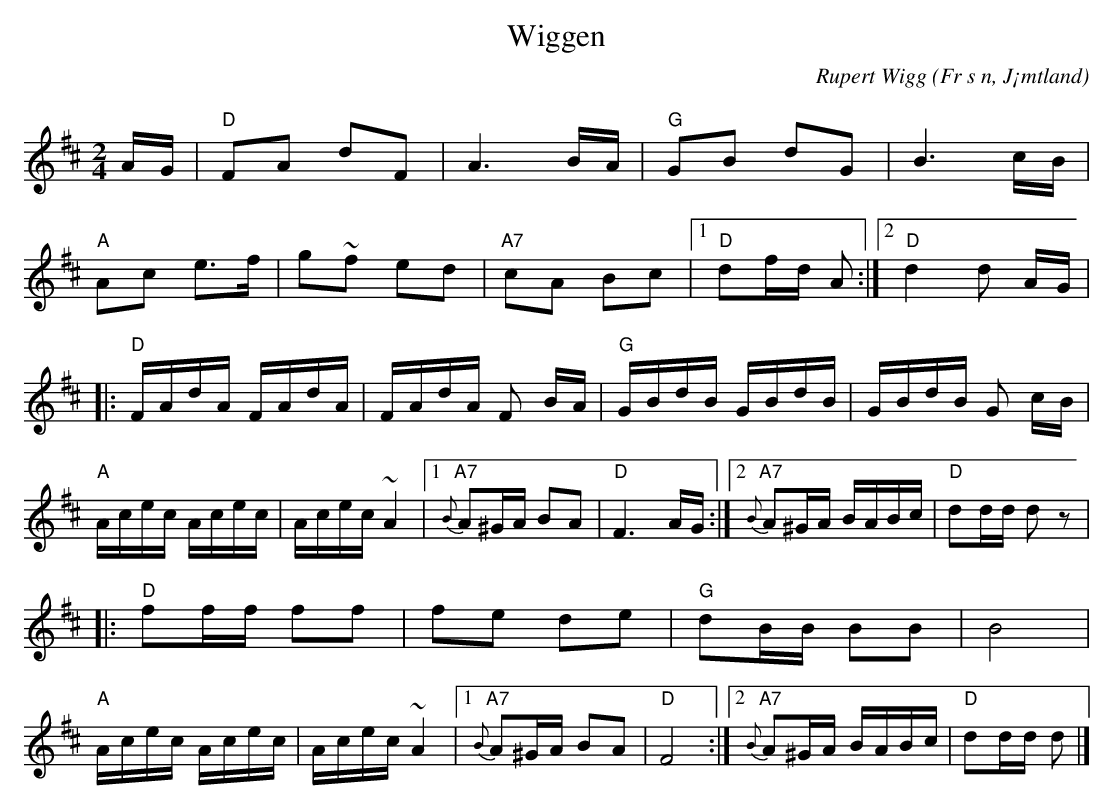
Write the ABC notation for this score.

X:1
T:Wiggen
C:Rupert Wigg
O:Fr s n, J¡mtland
Q:108
L:1/8
M:2/4
K:D
A/G/ | "D"FA dF | A3 B/A/ | "G"GB dG | B3 c/B/ |
"A"Ac e>f | g~f ed | "A7"cA Bc |[1 "D"df/d/ A :|[2 "D"d2 d A/G/ |
|: "D"F/A/d/A/ F/A/d/A/ | F/A/d/A/ F B/A/ | "G"G/B/d/B/ G/B/d/B/ | G/B/d/B/ G c/B/ |
"A"A/c/e/c/ A/c/e/c/ | A/c/e/c/ ~A2 |[1 "A7"{B}A^G/A/ BA | "D"F3 A/G/ :|[2 "A7"{B}A^G/A/ B/A/B/c/ | "D"dd/d/ dz|
|:"D"ff/f/ ff | fe de | "G"dB/B/ BB | B4 |
"A"A/c/e/c/ A/c/e/c/ | A/c/e/c/ ~A2 |[1 "A7"{B}A^G/A/ BA | "D"F4 :|[2 "A7"{B}A^G/A/ B/A/B/c/ | "D"dd/d/ d |]
